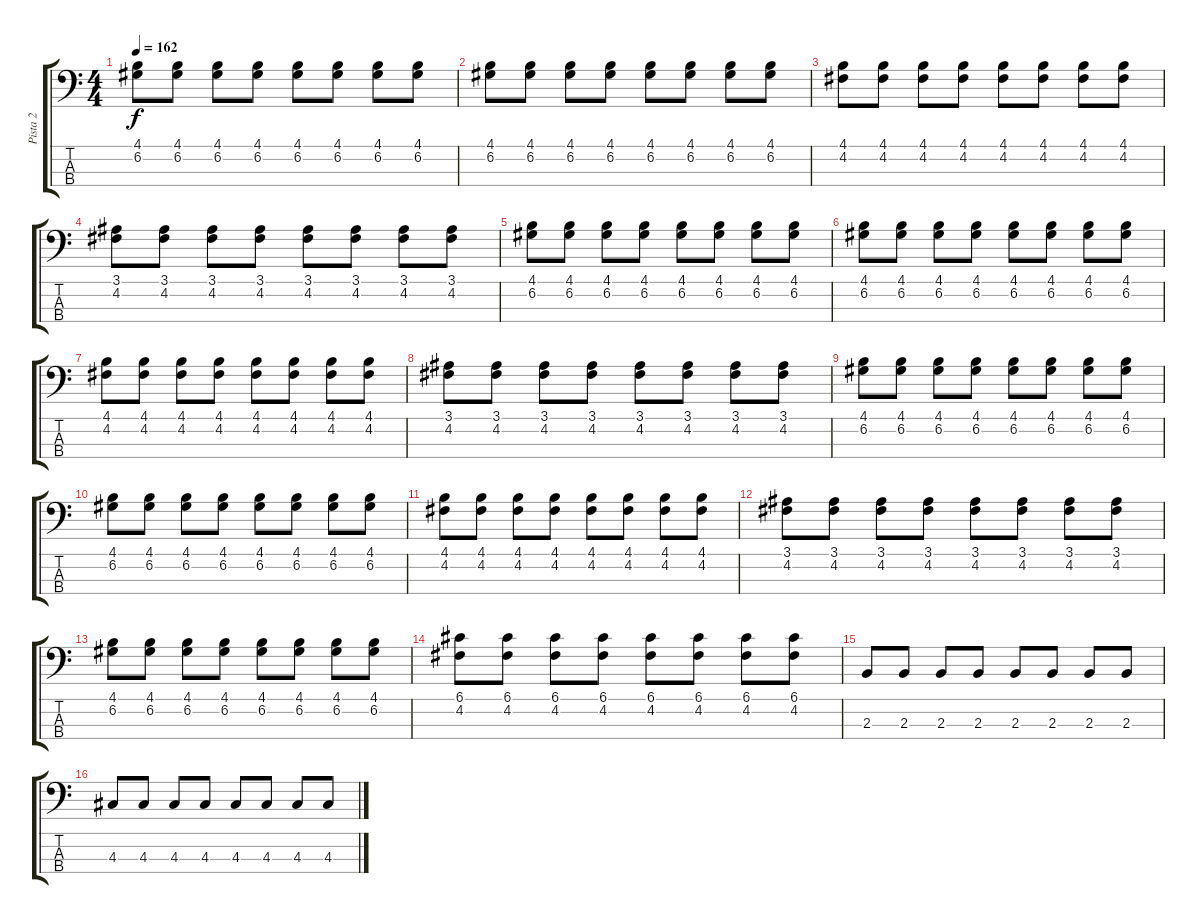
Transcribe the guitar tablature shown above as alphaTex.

\track ("Pista 2" "Pista 2") {instrument electricbasspick}
\staff {score tabs}
\tuning (G2 D2 A1 E1) {hide}
\ts (4 4)
\tempo 162
\clef f4
\ks c
(4.1 6.2).8{dy f} (4.1 6.2).8 (4.1 6.2).8 (4.1 6.2).8 (4.1 6.2).8 (4.1 6.2).8 (4.1 6.2).8 (4.1 6.2).8 |
(4.1 6.2).8 (4.1 6.2).8 (4.1 6.2).8 (4.1 6.2).8 (4.1 6.2).8 (4.1 6.2).8 (4.1 6.2).8 (4.1 6.2).8 |
(4.1 4.2).8 (4.1 4.2).8 (4.1 4.2).8 (4.1 4.2).8 (4.1 4.2).8 (4.1 4.2).8 (4.1 4.2).8 (4.1 4.2).8 |
(3.1 4.2).8 (3.1 4.2).8 (3.1 4.2).8 (3.1 4.2).8 (3.1 4.2).8 (3.1 4.2).8 (3.1 4.2).8 (3.1 4.2).8 |
(4.1 6.2).8 (4.1 6.2).8 (4.1 6.2).8 (4.1 6.2).8 (4.1 6.2).8 (4.1 6.2).8 (4.1 6.2).8 (4.1 6.2).8 |
(4.1 6.2).8 (4.1 6.2).8 (4.1 6.2).8 (4.1 6.2).8 (4.1 6.2).8 (4.1 6.2).8 (4.1 6.2).8 (4.1 6.2).8 |
(4.1 4.2).8 (4.1 4.2).8 (4.1 4.2).8 (4.1 4.2).8 (4.1 4.2).8 (4.1 4.2).8 (4.1 4.2).8 (4.1 4.2).8 |
(3.1 4.2).8 (3.1 4.2).8 (3.1 4.2).8 (3.1 4.2).8 (3.1 4.2).8 (3.1 4.2).8 (3.1 4.2).8 (3.1 4.2).8 |
(4.1 6.2).8 (4.1 6.2).8 (4.1 6.2).8 (4.1 6.2).8 (4.1 6.2).8 (4.1 6.2).8 (4.1 6.2).8 (4.1 6.2).8 |
(4.1 6.2).8 (4.1 6.2).8 (4.1 6.2).8 (4.1 6.2).8 (4.1 6.2).8 (4.1 6.2).8 (4.1 6.2).8 (4.1 6.2).8 |
(4.1 4.2).8 (4.1 4.2).8 (4.1 4.2).8 (4.1 4.2).8 (4.1 4.2).8 (4.1 4.2).8 (4.1 4.2).8 (4.1 4.2).8 |
(3.1 4.2).8 (3.1 4.2).8 (3.1 4.2).8 (3.1 4.2).8 (3.1 4.2).8 (3.1 4.2).8 (3.1 4.2).8 (3.1 4.2).8 |
(4.1 6.2).8 (4.1 6.2).8 (4.1 6.2).8 (4.1 6.2).8 (4.1 6.2).8 (4.1 6.2).8 (4.1 6.2).8 (4.1 6.2).8 |
(6.1 4.2).8 (6.1 4.2).8 (6.1 4.2).8 (6.1 4.2).8 (6.1 4.2).8 (6.1 4.2).8 (6.1 4.2).8 (6.1 4.2).8 |
2.3.8 2.3.8 2.3.8 2.3.8 2.3.8 2.3.8 2.3.8 2.3.8 |
4.3.8 4.3.8 4.3.8 4.3.8 4.3.8 4.3.8 4.3.8 4.3.8
